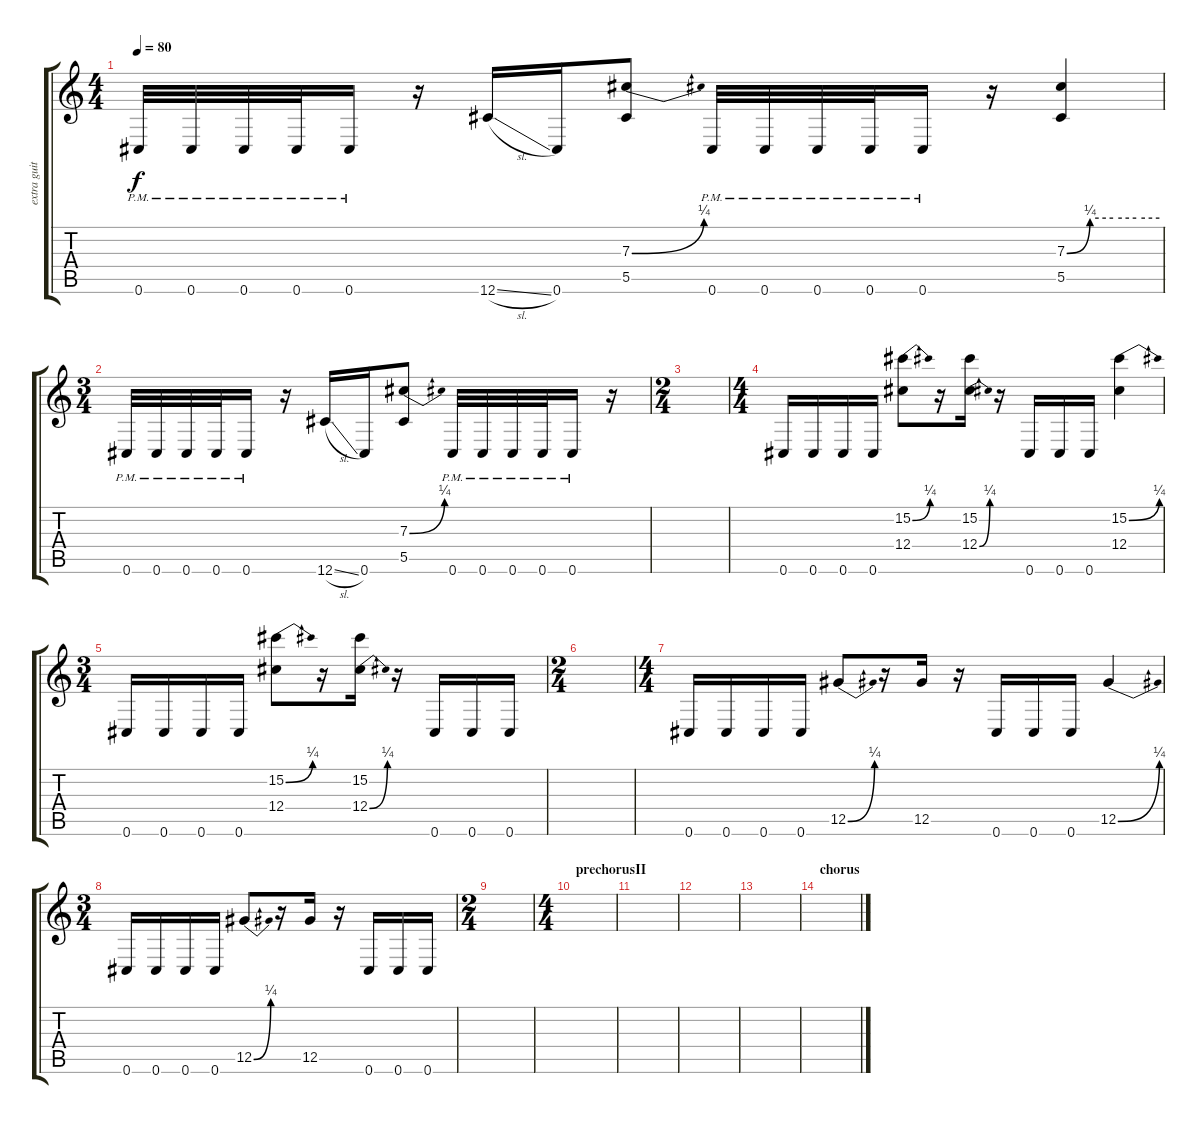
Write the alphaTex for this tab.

\track ("extra guitar" "extra guit") {instrument distortionguitar}
\staff {score tabs}
\tuning (Eb4 Bb3 Gb3 Db3 Ab2 Db2) {hide}
\ts (4 4)
\tempo 80
\clef g2
\ks c
0.6{pm}.32{dy f} 0.6{pm}.32 0.6{pm}.32 0.6{pm}.32 0.6{pm}.16 r.16 12.6{sl}.16 0.6.16 (7.3{be (bend 0 0 60 1)} 5.5).8 0.6{pm}.32 0.6{pm}.32 0.6{pm}.32 0.6{pm}.32 0.6{pm}.16 r.16 (7.3{be (custom 0 0 15 1 30 1 45 1 60 1)} 5.5).4 |
\ts (3 4)
0.6{pm}.32 0.6{pm}.32 0.6{pm}.32 0.6{pm}.32 0.6{pm}.16 r.16 12.6{sl}.16 0.6.16 (7.3{be (bend 0 0 60 1)} 5.5).8 0.6{pm}.32 0.6{pm}.32 0.6{pm}.32 0.6{pm}.32 0.6{pm}.16 r.16 |
\ts (2 4)
|
\ts (4 4)
0.6.16 0.6.16 0.6.16 0.6.16 (15.2{be (bend 0 0 60 1)} 12.4).8 r.16 (15.2 12.4{be (bend 0 0 60 1)}).16 r.16 0.6.16 0.6.16 0.6.16 (15.2{be (bend 0 0 60 1)} 12.4).4 |
\ts (3 4)
0.6.16 0.6.16 0.6.16 0.6.16 (15.2{be (bend 0 0 60 1)} 12.4).8 r.16 (15.2 12.4{be (bend 0 0 60 1)}).16 r.16 0.6.16 0.6.16 0.6.16 |
\ts (2 4)
|
\ts (4 4)
0.6.16 0.6.16 0.6.16 0.6.16 12.5{be (bend 0 0 60 1)}.8 r.16 12.5.16 r.16 0.6.16 0.6.16 0.6.16 12.5{be (bend 0 0 60 1)}.4 |
\ts (3 4)
0.6.16 0.6.16 0.6.16 0.6.16 12.5{be (bend 0 0 60 1)}.8 r.16 12.5.16 r.16 0.6.16 0.6.16 0.6.16 |
\ts (2 4)
|
\ts (4 4)
\section ("" "prechorusII")
|
|
|
|
\section ("" "chorus")
